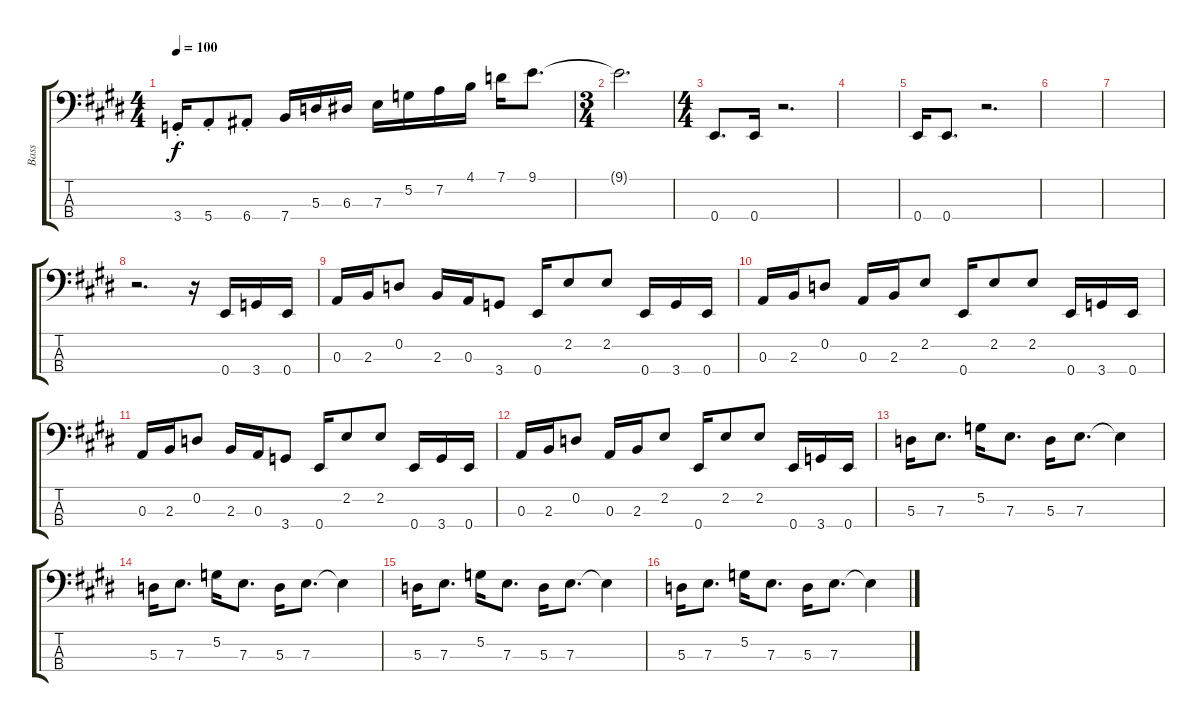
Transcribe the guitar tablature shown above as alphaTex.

\track ("Bass" "Bass") {instrument electricbassfinger}
\staff {score tabs}
\tuning (G2 D2 A1 E1) {hide}
\ts (4 4)
\tempo 100
\clef f4
\ks e
3.4{st}.16{dy f} 5.4{st}.8 6.4{st}.8 7.4.16 5.3.16 6.3.16 7.3.16 5.2.16 7.2.16 4.1.16 7.1.16 9.1.8{d} |
\ts (3 4)
9.1{t}.2{d} |
\ts (4 4)
0.4.8{d} 0.4.16 r.2{d} |
|
0.4.16 0.4.8{d} r.2{d} |
|
|
r.2{d} r.16 0.4.16 3.4.16 0.4.16 |
0.3.16 2.3.16 0.2.8 2.3.16 0.3.16 3.4.8 0.4.16 2.2.8 2.2.8 0.4.16 3.4.16 0.4.16 |
0.3.16 2.3.16 0.2.8 0.3.16 2.3.16 2.2.8 0.4.16 2.2.8 2.2.8 0.4.16 3.4.16 0.4.16 |
0.3.16 2.3.16 0.2.8 2.3.16 0.3.16 3.4.8 0.4.16 2.2.8 2.2.8 0.4.16 3.4.16 0.4.16 |
0.3.16 2.3.16 0.2.8 0.3.16 2.3.16 2.2.8 0.4.16 2.2.8 2.2.8 0.4.16 3.4.16 0.4.16 |
5.3.16 7.3.8{d} 5.2.16 7.3.8{d} 5.3.16 7.3.8{d} 7.3{t}.4 |
5.3.16 7.3.8{d} 5.2.16 7.3.8{d} 5.3.16 7.3.8{d} 7.3{t}.4 |
5.3.16 7.3.8{d} 5.2.16 7.3.8{d} 5.3.16 7.3.8{d} 7.3{t}.4 |
5.3.16 7.3.8{d} 5.2.16 7.3.8{d} 5.3.16 7.3.8{d} 7.3{t}.4
